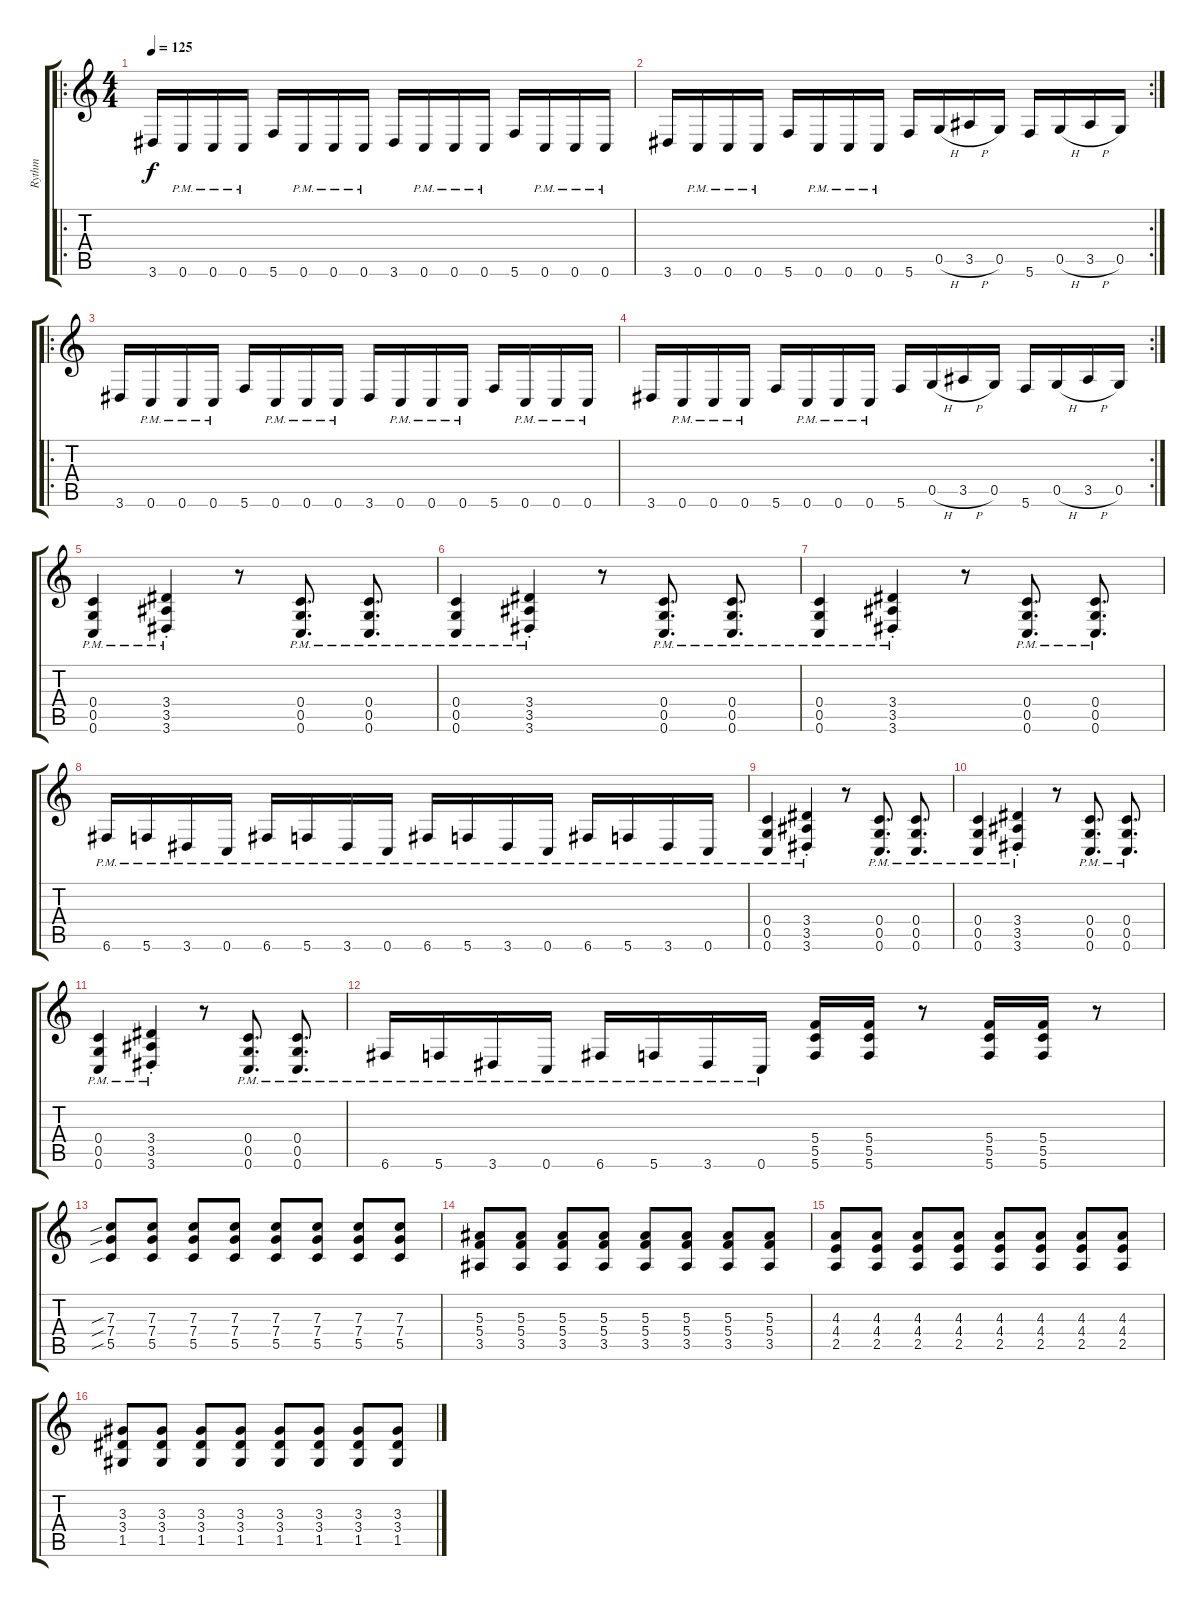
\track ("Rythm" "Rythm") {instrument overdrivenguitar}
\staff {score tabs}
\tuning (D4 A3 F3 C3 G2 C2) {hide}
\ro
\ts (4 4)
\tempo 125
\clef g2
\ks c
3.6.16{dy f} 0.6{pm}.16 0.6{pm}.16 0.6{pm}.16 5.6.16 0.6{pm}.16 0.6{pm}.16 0.6{pm}.16 3.6.16 0.6{pm}.16 0.6{pm}.16 0.6{pm}.16 5.6.16 0.6{pm}.16 0.6{pm}.16 0.6{pm}.16 |
\rc 2
3.6.16 0.6{pm}.16 0.6{pm}.16 0.6{pm}.16 5.6.16 0.6{pm}.16 0.6{pm}.16 0.6{pm}.16 5.6.16 0.5{h}.16 3.5{h}.16 0.5.16 5.6.16 0.5{h}.16 3.5{h}.16 0.5.16 |
\ro
3.6.16 0.6{pm}.16 0.6{pm}.16 0.6{pm}.16 5.6.16 0.6{pm}.16 0.6{pm}.16 0.6{pm}.16 3.6.16 0.6{pm}.16 0.6{pm}.16 0.6{pm}.16 5.6.16 0.6{pm}.16 0.6{pm}.16 0.6{pm}.16 |
\rc 2
3.6.16 0.6{pm}.16 0.6{pm}.16 0.6{pm}.16 5.6.16 0.6{pm}.16 0.6{pm}.16 0.6{pm}.16 5.6.16 0.5{h}.16 3.5{h}.16 0.5.16 5.6.16 0.5{h}.16 3.5{h}.16 0.5.16 |
(0.4{pm} 0.5{pm} 0.6{pm}).4 (3.4{pm st} 3.5{pm st} 3.6{pm st}).4 r.8 (0.4{pm} 0.5{pm} 0.6{pm}).8{d} (0.4{pm} 0.5{pm} 0.6{pm}).8{d} |
(0.4{pm} 0.5{pm} 0.6{pm}).4 (3.4{pm st} 3.5{pm st} 3.6{pm st}).4 r.8 (0.4{pm} 0.5{pm} 0.6{pm}).8{d} (0.4{pm} 0.5{pm} 0.6{pm}).8{d} |
(0.4{pm} 0.5{pm} 0.6{pm}).4 (3.4{pm st} 3.5{pm st} 3.6{pm st}).4 r.8 (0.4{pm} 0.5{pm} 0.6{pm}).8{d} (0.4{pm} 0.5{pm} 0.6{pm}).8{d} |
6.6{pm}.16 5.6{pm}.16 3.6{pm}.16 0.6{pm}.16 6.6{pm}.16 5.6{pm}.16 3.6{pm}.16 0.6{pm}.16 6.6{pm}.16 5.6{pm}.16 3.6{pm}.16 0.6{pm}.16 6.6{pm}.16 5.6{pm}.16 3.6{pm}.16 0.6{pm}.16 |
(0.4{pm} 0.5{pm} 0.6{pm}).4 (3.4{pm st} 3.5{pm st} 3.6{pm st}).4 r.8 (0.4{pm} 0.5{pm} 0.6{pm}).8{d} (0.4{pm} 0.5{pm} 0.6{pm}).8{d} |
(0.4{pm} 0.5{pm} 0.6{pm}).4 (3.4{pm st} 3.5{pm st} 3.6{pm st}).4 r.8 (0.4{pm} 0.5{pm} 0.6{pm}).8{d} (0.4{pm} 0.5{pm} 0.6{pm}).8{d} |
(0.4{pm} 0.5{pm} 0.6{pm}).4 (3.4{pm st} 3.5{pm st} 3.6{pm st}).4 r.8 (0.4{pm} 0.5{pm} 0.6{pm}).8{d} (0.4{pm} 0.5{pm} 0.6{pm}).8{d} |
6.6{pm}.16 5.6{pm}.16 3.6{pm}.16 0.6{pm}.16 6.6{pm}.16 5.6{pm}.16 3.6{pm}.16 0.6{pm}.16 (5.4 5.5 5.6).16 (5.4 5.5 5.6).16 r.8 (5.4 5.5 5.6).16 (5.4 5.5 5.6).16 r.8 |
(7.3{sib} 7.4{sib} 5.5{sib}).8 (7.3 7.4 5.5).8 (7.3 7.4 5.5).8 (7.3 7.4 5.5).8 (7.3 7.4 5.5).8 (7.3 7.4 5.5).8 (7.3 7.4 5.5).8 (7.3 7.4 5.5).8 |
(5.3 5.4 3.5).8 (5.3 5.4 3.5).8 (5.3 5.4 3.5).8 (5.3 5.4 3.5).8 (5.3 5.4 3.5).8 (5.3 5.4 3.5).8 (5.3 5.4 3.5).8 (5.3 5.4 3.5).8 |
(4.3 4.4 2.5).8 (4.3 4.4 2.5).8 (4.3 4.4 2.5).8 (4.3 4.4 2.5).8 (4.3 4.4 2.5).8 (4.3 4.4 2.5).8 (4.3 4.4 2.5).8 (4.3 4.4 2.5).8 |
(3.3 3.4 1.5).8 (3.3 3.4 1.5).8 (3.3 3.4 1.5).8 (3.3 3.4 1.5).8 (3.3 3.4 1.5).8 (3.3 3.4 1.5).8 (3.3 3.4 1.5).8 (3.3 3.4 1.5).8
